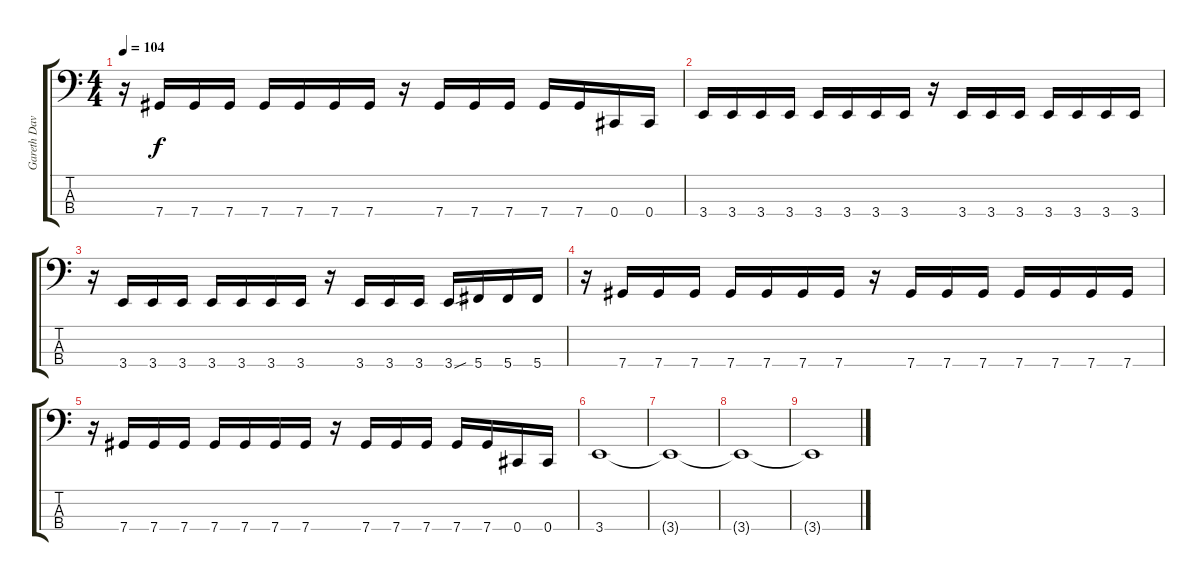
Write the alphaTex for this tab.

\track ("Gareth Davies" "Gareth Dav") {instrument electricbasspick}
\staff {score tabs}
\tuning (Gb2 Db2 Ab1 Db1) {hide}
\ts (4 4)
\tempo 104
\clef f4
\ks c
r.16{dy f} 7.4.16 7.4.16 7.4.16 7.4.16 7.4.16 7.4.16 7.4.16 r.16 7.4.16 7.4.16 7.4.16 7.4.16 7.4.16 0.4.16 0.4.16 |
3.4.16 3.4.16 3.4.16 3.4.16 3.4.16 3.4.16 3.4.16 3.4.16 r.16 3.4.16 3.4.16 3.4.16 3.4.16 3.4.16 3.4.16 3.4.16 |
r.16 3.4.16 3.4.16 3.4.16 3.4.16 3.4.16 3.4.16 3.4.16 r.16 3.4.16 3.4.16 3.4.16 3.4{sou}.16 5.4.16 5.4.16 5.4.16 |
r.16 7.4.16 7.4.16 7.4.16 7.4.16 7.4.16 7.4.16 7.4.16 r.16 7.4.16 7.4.16 7.4.16 7.4.16 7.4.16 7.4.16 7.4.16 |
r.16 7.4.16 7.4.16 7.4.16 7.4.16 7.4.16 7.4.16 7.4.16 r.16 7.4.16 7.4.16 7.4.16 7.4.16 7.4.16 0.4.16 0.4.16 |
3.4.1 |
3.4{t}.1 |
3.4{t}.1 |
3.4{t}.1
